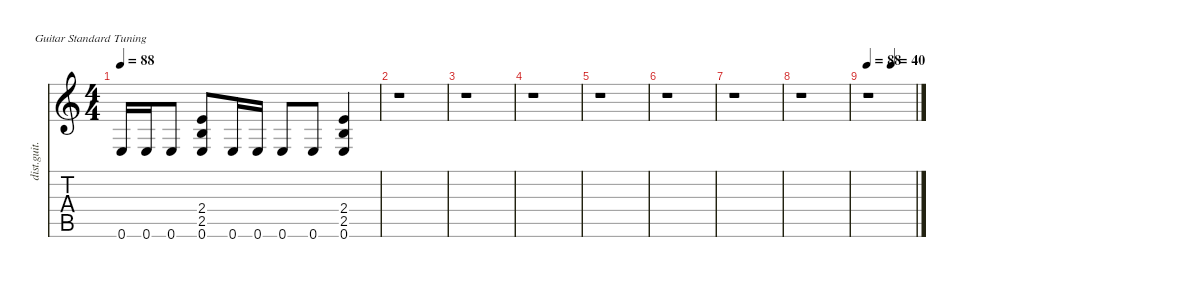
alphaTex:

\defaultSystemsLayout 4
\hideDynamics
\bracketExtendMode nobrackets
\otherSystemsTrackNameOrientation horizontal
\track ("Guitar 1" "dist.guit.") {instrument distortionguitar}
\staff {score tabs}
\tuning (E4 B3 G3 D3 A2 E2)
\ts (4 4)
\tempo 88
\clef g2
\ks c
0.6.16{dy f beam Up} 0.6.16{beam Up} 0.6.8{beam Up} (2.4 2.5 0.6).8{dy ff beam Up} 0.6.16{dy f beam Up} 0.6.16{beam Up} 0.6.8{beam Up} 0.6.8{beam Up} (2.4 2.5 0.6).4{dy ff beam Up} |
r.1{beam Down} |
r.1{beam Down} |
r.1{beam Down} |
r.1{beam Down} |
r.1{beam Down} |
r.1{beam Down} |
r.1{beam Down} |
\tempo 88
\tempo (40 0.5)
r.1{beam Down}
